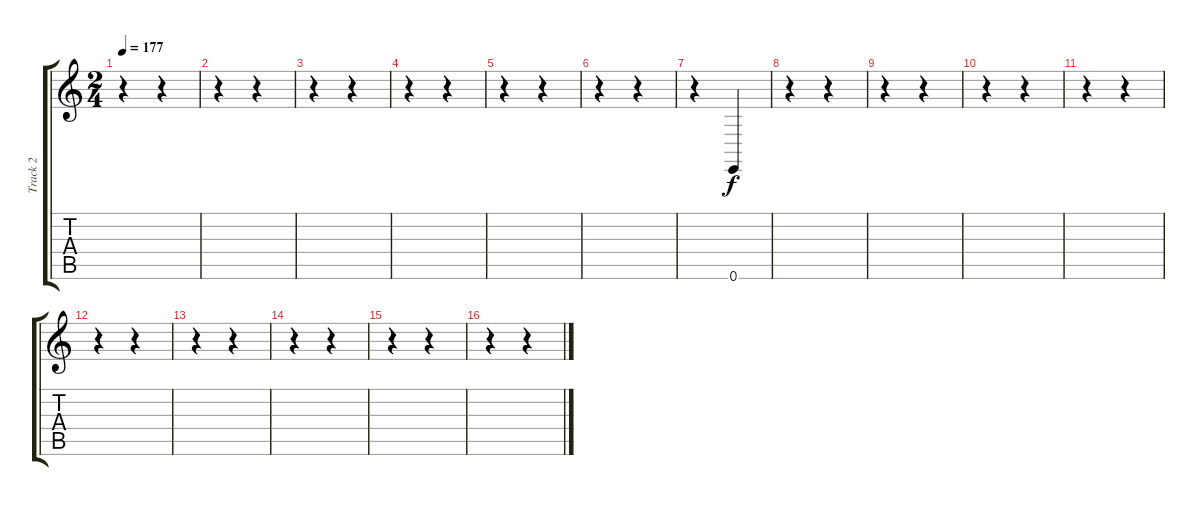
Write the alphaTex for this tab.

\track ("Track 2" "Track 2") {instrument piccolo}
\staff {score tabs}
\tuning (E4 B3 G3 D3 A2 E2) {hide}
\ts (2 4)
\tempo 177
\clef g2
\ks c
r.4{dy f} r.4 |
r.4 r.4 |
r.4 r.4 |
r.4 r.4 |
r.4 r.4 |
r.4 r.4 |
r.4 0.6.4 |
r.4 r.4 |
r.4 r.4 |
r.4 r.4 |
r.4 r.4 |
r.4 r.4 |
r.4 r.4 |
r.4 r.4 |
r.4 r.4 |
r.4 r.4
